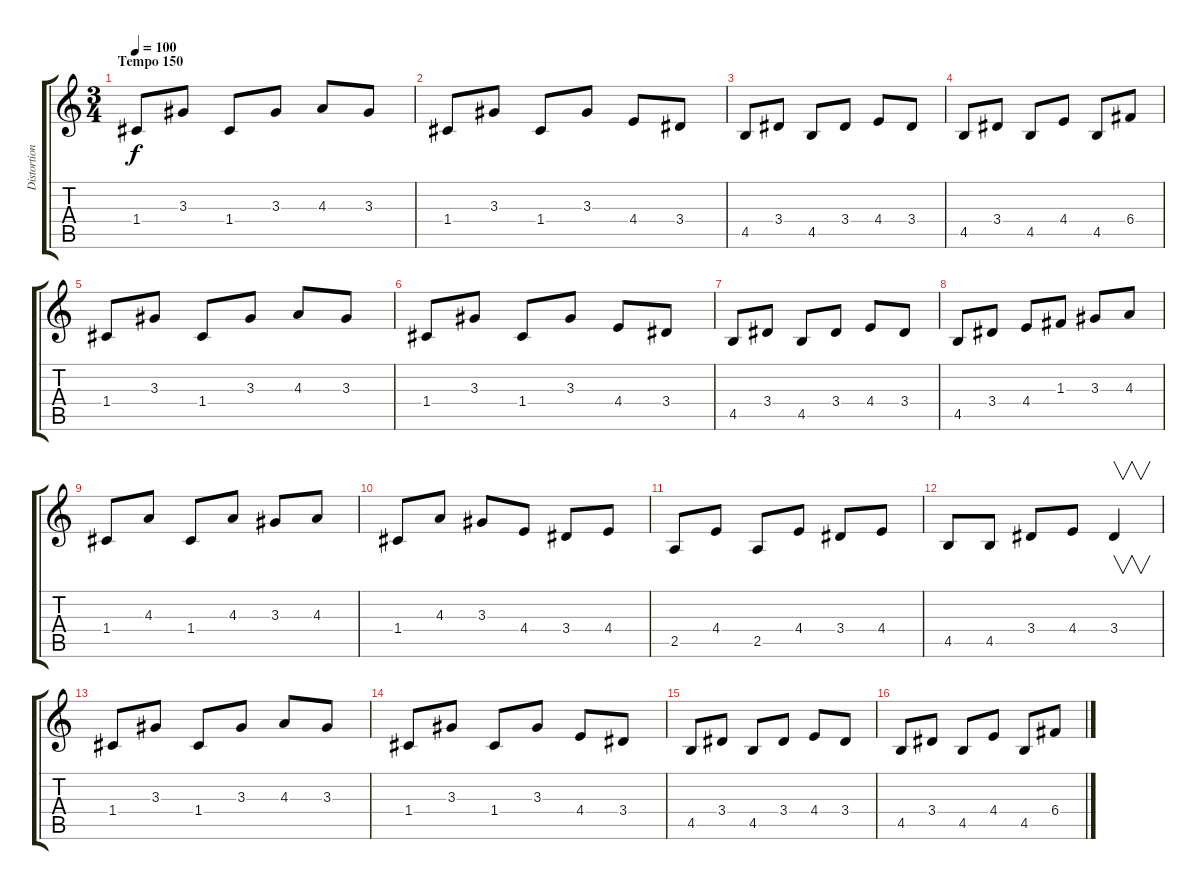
\track ("Distortion 1" "Distortion") {instrument distortionguitar}
\staff {score tabs}
\tuning (D4 A3 F3 C3 G2 D2) {hide}
\ts (3 4)
\section ("" "Tempo 150")
\tempo 100
\tempo 150
\tempo 100
\clef g2
\ks c
1.4.8{dy f instrument electricguitarclean} 3.3.8 1.4.8 3.3.8 4.3.8 3.3.8 |
1.4.8 3.3.8 1.4.8 3.3.8 4.4.8 3.4.8 |
4.5.8 3.4.8 4.5.8 3.4.8 4.4.8 3.4.8 |
4.5.8 3.4.8 4.5.8 4.4.8 4.5.8 6.4.8 |
1.4.8 3.3.8 1.4.8 3.3.8 4.3.8 3.3.8 |
1.4.8 3.3.8 1.4.8 3.3.8 4.4.8 3.4.8 |
4.5.8 3.4.8 4.5.8 3.4.8 4.4.8 3.4.8 |
4.5.8 3.4.8 4.4.8 1.3.8 3.3.8 4.3.8 |
1.4.8 4.3.8 1.4.8 4.3.8 3.3.8 4.3.8 |
1.4.8 4.3.8 3.3.8 4.4.8 3.4.8 4.4.8 |
2.5.8 4.4.8 2.5.8 4.4.8 3.4.8 4.4.8 |
4.5.8 4.5.8 3.4.8 4.4.8 3.4.4{v} |
1.4.8{instrument distortionguitar} 3.3.8 1.4.8 3.3.8 4.3.8 3.3.8 |
1.4.8 3.3.8 1.4.8 3.3.8 4.4.8 3.4.8 |
4.5.8 3.4.8 4.5.8 3.4.8 4.4.8 3.4.8 |
4.5.8 3.4.8 4.5.8 4.4.8 4.5.8 6.4.8
